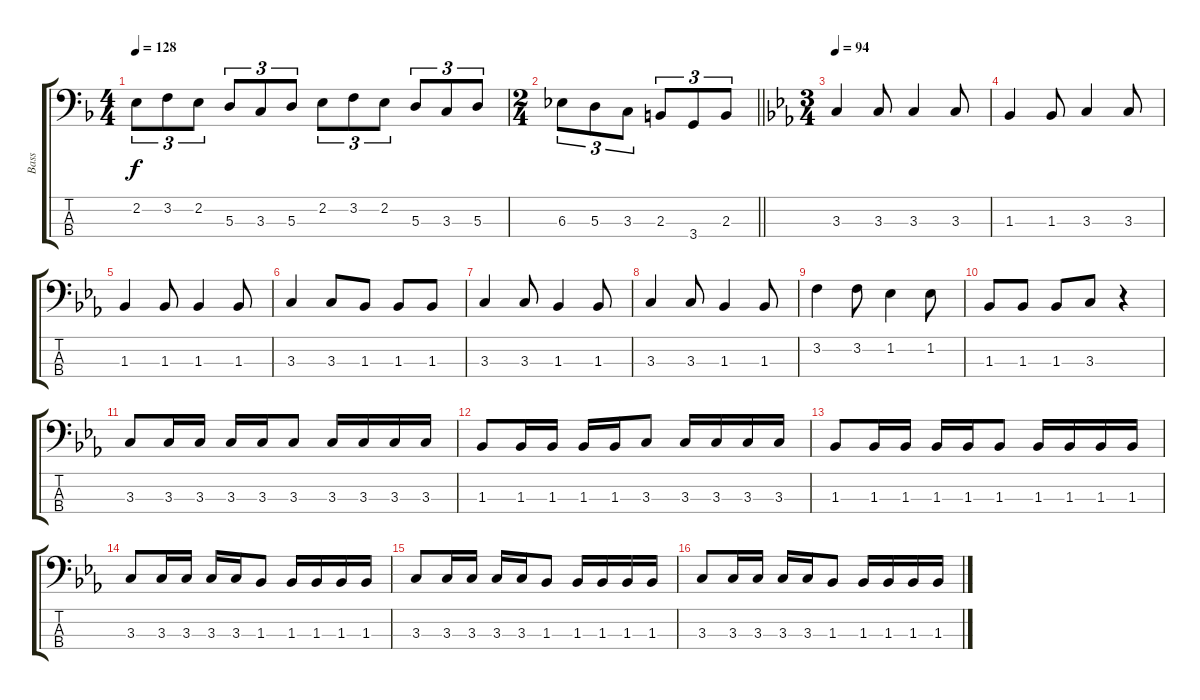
\track ("Bass" "Bass") {instrument electricbassfinger}
\staff {score tabs}
\tuning (G2 D2 A1 E1) {hide}
\ts (4 4)
\tempo 128
\clef f4
\ks dminor
2.2.8{tu (3 2) dy f} 3.2.8{tu (3 2)} 2.2.8{tu (3 2)} 5.3.8{tu (3 2)} 3.3.8{tu (3 2)} 5.3.8{tu (3 2)} 2.2.8{tu (3 2)} 3.2.8{tu (3 2)} 2.2.8{tu (3 2)} 5.3.8{tu (3 2)} 3.3.8{tu (3 2)} 5.3.8{tu (3 2)} |
\ts (2 4)
\barLineRight lightlight
6.3.8{tu (3 2)} 5.3.8{tu (3 2)} 3.3.8{tu (3 2)} 2.3.8{tu (3 2)} 3.4.8{tu (3 2)} 2.3.8{tu (3 2)} |
\ts (3 4)
\section ("" "")
\tempo 94
\ks cminor
3.3.4 3.3.8 3.3.4 3.3.8 |
1.3.4 1.3.8 3.3.4 3.3.8 |
1.3.4 1.3.8 1.3.4 1.3.8 |
3.3.4 3.3.8 1.3.8 1.3.8 1.3.8 |
3.3.4 3.3.8 1.3.4 1.3.8 |
3.3.4 3.3.8 1.3.4 1.3.8 |
3.2.4 3.2.8 1.2.4 1.2.8 |
1.3.8 1.3.8 1.3.8 3.3.8 r.4 |
3.3.8 3.3.16 3.3.16 3.3.16 3.3.16 3.3.8 3.3.16 3.3.16 3.3.16 3.3.16 |
1.3.8 1.3.16 1.3.16 1.3.16 1.3.16 3.3.8 3.3.16 3.3.16 3.3.16 3.3.16 |
1.3.8 1.3.16 1.3.16 1.3.16 1.3.16 1.3.8 1.3.16 1.3.16 1.3.16 1.3.16 |
3.3.8 3.3.16 3.3.16 3.3.16 3.3.16 1.3.8 1.3.16 1.3.16 1.3.16 1.3.16 |
3.3.8 3.3.16 3.3.16 3.3.16 3.3.16 1.3.8 1.3.16 1.3.16 1.3.16 1.3.16 |
3.3.8 3.3.16 3.3.16 3.3.16 3.3.16 1.3.8 1.3.16 1.3.16 1.3.16 1.3.16
